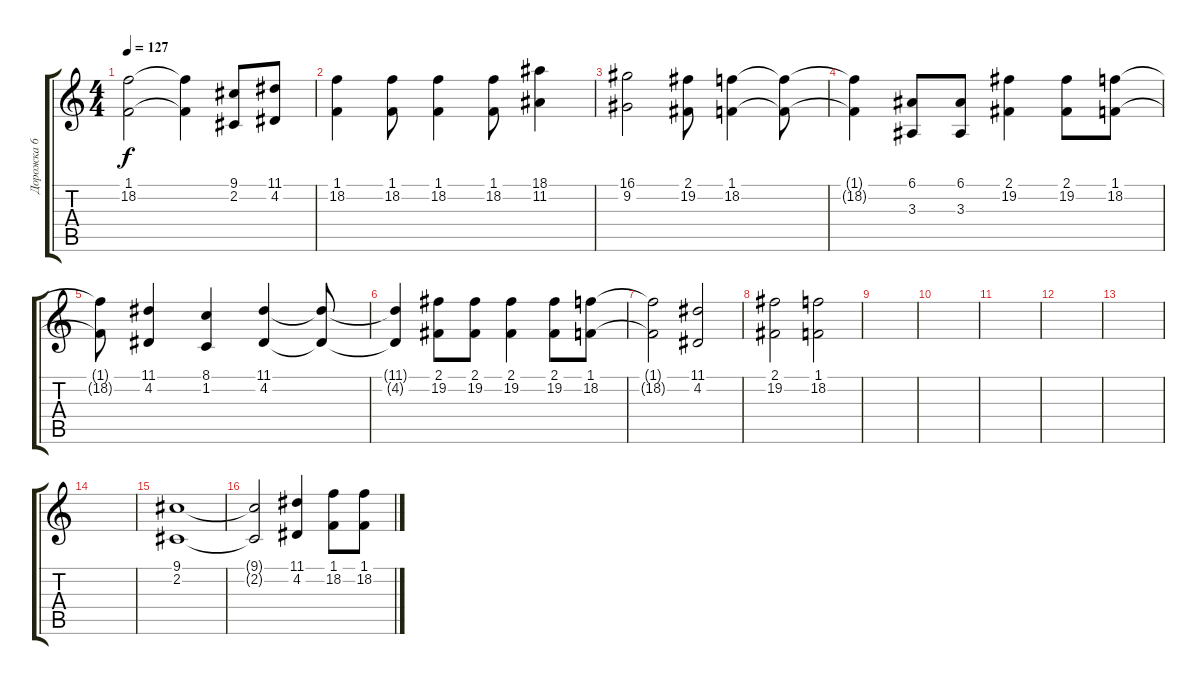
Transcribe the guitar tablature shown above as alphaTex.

\track ("Дорожка 6" "Дорожка 6") {instrument pad1newage}
\staff {score tabs}
\tuning (E4 B3 G3 D3 A2 E2) {hide}
\ts (4 4)
\tempo 127
\clef g2
\ks c
(1.1 18.2).2{dy f} (1.1{t} 18.2{t}).4 (9.1 2.2).8 (11.1 4.2).8 |
(1.1 18.2).4 (1.1 18.2).8 (1.1 18.2).4 (1.1 18.2).8 (18.1 11.2).4 |
(16.1 9.2).2 (2.1 19.2).8 (1.1 18.2).4 (1.1{t} 18.2{t}).8 |
(1.1{t} 18.2{t}).4 (6.1 3.3).8 (6.1 3.3).8 (2.1 19.2).4 (2.1 19.2).8 (1.1 18.2).8 |
(1.1{t} 18.2{t}).8 (11.1 4.2).4 (8.1 1.2).4 (11.1 4.2).4 (11.1{t} 4.2{t}).8 |
(11.1{t} 4.2{t}).4 (2.1 19.2).8 (2.1 19.2).8 (2.1 19.2).4 (2.1 19.2).8 (1.1 18.2).8 |
(1.1{t} 18.2{t}).2 (11.1 4.2).2 |
(2.1 19.2).2 (1.1 18.2).2 |
|
|
|
|
|
|
(9.1 2.2).1 |
(9.1{t} 2.2{t}).2 (11.1 4.2).4 (1.1 18.2).8 (1.1 18.2).8
